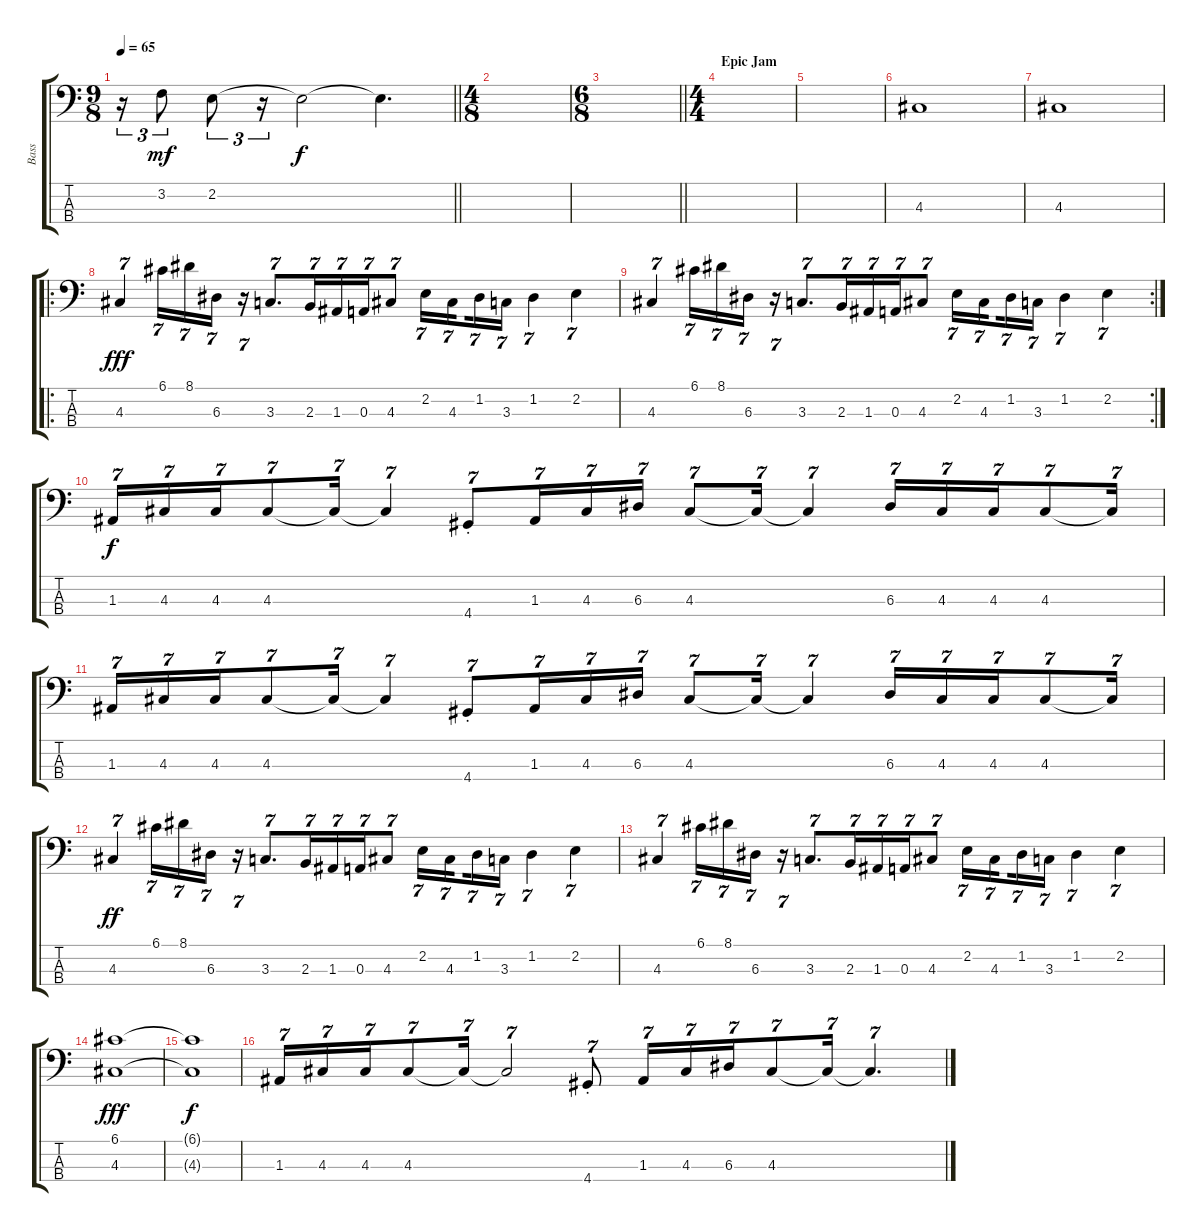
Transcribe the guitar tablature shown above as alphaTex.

\track ("Bass" "Bass") {instrument slapbass2}
\staff {score tabs}
\tuning (G2 D2 A1 E1) {hide}
\ts (9 8)
\tempo 65
\clef f4
\barLineRight lightlight
\ks c
r.16{tu (3 2) dy mf} 3.2.8{tu (3 2)} 2.2.8{tu (3 2)} r.16{tu (3 2)} 2.2{t}.2{dy f} 2.2{t}.4{d} |
\ts (4 8)
|
\ts (6 8)
\barLineRight lightlight
|
\ts (4 4)
\section ("" "Epic Jam")
|
|
4.3.1 |
4.3.1 |
\ro
4.3.4{tu (7 4) dy fff} 6.1.16{tu (7 4)} 8.1.16{tu (7 4)} 6.3.16{tu (7 4)} r.16{tu (7 4)} 3.3.8{d tu (7 4)} 2.3.16{tu (7 4)} 1.3.16{tu (7 4)} 0.3.16{tu (7 4)} 4.3.8{tu (7 4)} 2.2.16{tu (7 4)} 4.3.16{tu (7 4) beam splitsecondary} 1.2.16{tu (7 4)} 3.3.16{tu (7 4)} 1.2.4{tu (7 4)} 2.2.4{tu (7 4)} |
\rc 2
4.3.4{tu (7 4)} 6.1.16{tu (7 4)} 8.1.16{tu (7 4)} 6.3.16{tu (7 4)} r.16{tu (7 4)} 3.3.8{d tu (7 4)} 2.3.16{tu (7 4)} 1.3.16{tu (7 4)} 0.3.16{tu (7 4)} 4.3.8{tu (7 4)} 2.2.16{tu (7 4)} 4.3.16{tu (7 4) beam splitsecondary} 1.2.16{tu (7 4)} 3.3.16{tu (7 4)} 1.2.4{tu (7 4)} 2.2.4{tu (7 4)} |
1.3.16{tu (7 4) dy f} 4.3.16{tu (7 4)} 4.3.16{tu (7 4)} 4.3.8{tu (7 4)} 4.3{t}.16{tu (7 4)} 4.3{t}.4{tu (7 4)} 4.4{st}.8{tu (7 4)} 1.3.16{tu (7 4)} 4.3.16{tu (7 4)} 6.3.16{tu (7 4)} 4.3.8{tu (7 4)} 4.3{t}.16{tu (7 4)} 4.3{t}.4{tu (7 4)} 6.3.16{tu (7 4)} 4.3.16{tu (7 4)} 4.3.16{tu (7 4)} 4.3.8{tu (7 4)} 4.3{t}.16{tu (7 4)} |
1.3.16{tu (7 4)} 4.3.16{tu (7 4)} 4.3.16{tu (7 4)} 4.3.8{tu (7 4)} 4.3{t}.16{tu (7 4)} 4.3{t}.4{tu (7 4)} 4.4{st}.8{tu (7 4)} 1.3.16{tu (7 4)} 4.3.16{tu (7 4)} 6.3.16{tu (7 4)} 4.3.8{tu (7 4)} 4.3{t}.16{tu (7 4)} 4.3{t}.4{tu (7 4)} 6.3.16{tu (7 4)} 4.3.16{tu (7 4)} 4.3.16{tu (7 4)} 4.3.8{tu (7 4)} 4.3{t}.16{tu (7 4)} |
4.3.4{tu (7 4) dy ff} 6.1.16{tu (7 4)} 8.1.16{tu (7 4)} 6.3.16{tu (7 4)} r.16{tu (7 4)} 3.3.8{d tu (7 4)} 2.3.16{tu (7 4)} 1.3.16{tu (7 4)} 0.3.16{tu (7 4)} 4.3.8{tu (7 4)} 2.2.16{tu (7 4)} 4.3.16{tu (7 4) beam splitsecondary} 1.2.16{tu (7 4)} 3.3.16{tu (7 4)} 1.2.4{tu (7 4)} 2.2.4{tu (7 4)} |
4.3.4{tu (7 4)} 6.1.16{tu (7 4)} 8.1.16{tu (7 4)} 6.3.16{tu (7 4)} r.16{tu (7 4)} 3.3.8{d tu (7 4)} 2.3.16{tu (7 4)} 1.3.16{tu (7 4)} 0.3.16{tu (7 4)} 4.3.8{tu (7 4)} 2.2.16{tu (7 4)} 4.3.16{tu (7 4) beam splitsecondary} 1.2.16{tu (7 4)} 3.3.16{tu (7 4)} 1.2.4{tu (7 4)} 2.2.4{tu (7 4)} |
(6.1 4.3).1{dy fff} |
(6.1{t} 4.3{t}).1{dy f} |
1.3.16{tu (7 4)} 4.3.16{tu (7 4)} 4.3.16{tu (7 4)} 4.3.8{tu (7 4)} 4.3{t}.16{tu (7 4)} 4.3{t}.2{tu (7 4)} 4.4{st}.8{tu (7 4)} 1.3.16{tu (7 4)} 4.3.16{tu (7 4)} 6.3.16{tu (7 4)} 4.3.8{tu (7 4)} 4.3{t}.16{tu (7 4)} 4.3{t}.4{d tu (7 4)}
